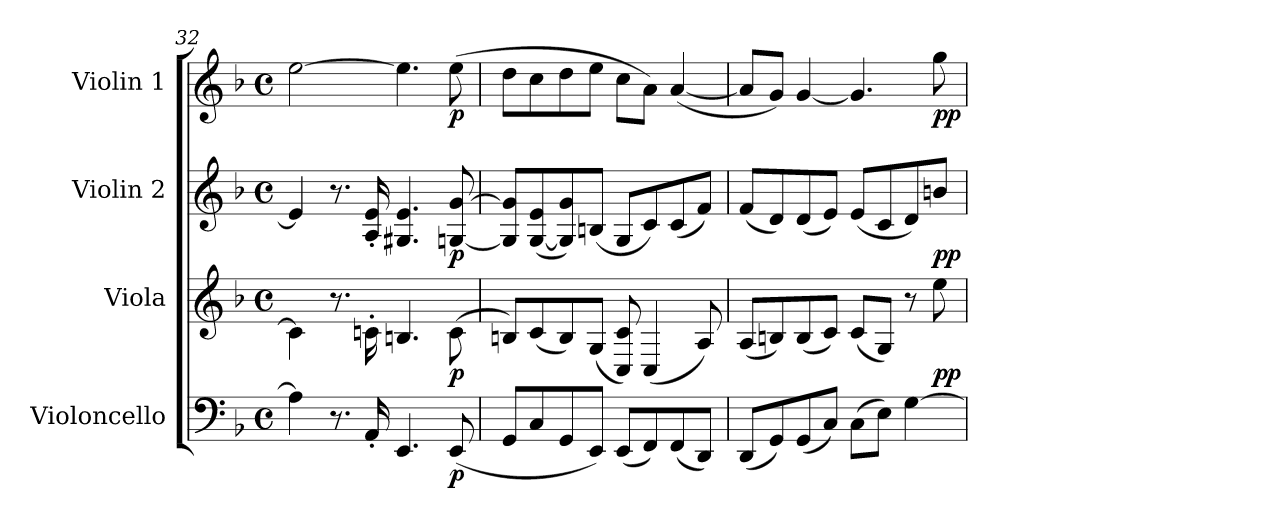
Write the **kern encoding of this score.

**kern	**dynam	**kern	**dynam	**kern	**dynam	**kern	**dynam
*part4	*part4	*part3	*part3	*part2	*part2	*part1	*part1
*staff4	*staff4	*staff3	*staff3	*staff2	*staff2	*staff1	*staff1
*I"Violoncello	*	*I"Viola	*	*I"Violin 2	*	*I"Violin 1	*
*I'Vc	*	*I'Vla	*	*I'Vln	*	*I'Vln	*
*clefF4	*	*clefG2	*	*clefG2	*	*clefG2	*
*k[b-]	*	*k[b-]	*	*k[b-]	*	*k[b-]	*
*M4/4	*	*M4/4	*	*M4/4	*	*M4/4	*
*met(c)	*	*met(c)	*	*met(c)	*	*met(c)	*
=32	=32	=32	=32	=32	=32	=32	=32
4A\]	.	4c#\]	.	4e/]	.	[2ee\	.
8.r	.	8.r	.	8.r	.	.	.
16AA'/	.	16cn'\	.	16A/' 16e/'	.	.	.
4.EE/	.	4.Bn/	.	4.G#X/ 4.e/	.	4.ee\]	.
!	!LO:DY:b	!	!LO:DY:b	!	!LO:DY:b	!	!LO:DY:b
(8EE/	p	(8c\	p	[8Gn/ [8g/	p	(8ee\	p
!!LO:PB:g=z
=33	=33	=33	=33	=33	=33	=33	=33
8GG/L	.	8Bn/L)	.	8G/] 8g/]L	.	8dd\L	.
8C/	.	(8c/	.	([8G/ 8e/	.	8cc\	.
8GG/	.	8B/)	.	8G/] 8g/)	.	8dd\	.
8EE/J)	.	(8G/J	.	(8Bn/J	.	8ee\J	.
(8EE/L	.	8C/ 8c/)	.	8G/L	.	8cc\L	.
8FF/)	.	(4C/	.	8c/)	.	8a\J)	.
(8FF/	.	.	.	(8c/	.	([4a/	.
8DD/J)	.	8A/)	.	8f/J)	.	.	.
=34	=34	=34	=34	=34	=34	=34	=34
(8DD/L	.	(8A/L	.	(8f/L	.	8a/L]	.
8GG/)	.	8Bn/)	.	8d/)	.	8g/J)	.
(8GG/	.	(8B/	.	(8d/	.	[4g/	.
8C/J)	.	8c/J)	.	8e/J)	.	.	.
(8C\L	.	(8c/L	.	(8e/L	.	4.g/]	.
8E\J)	.	8G/J)	.	8c/	.	.	.
[4G\	.	8r	.	8d/)	.	.	.
!	!	!	!LO:DY:b	!	!LO:DY:b	!	!LO:DY:b
.	.	8ee\	pp	8bn/J	pp	8gg\	pp
=	=	=	=	=	=	=	=
*-	*-	*-	*-	*-	*-	*-	*-
